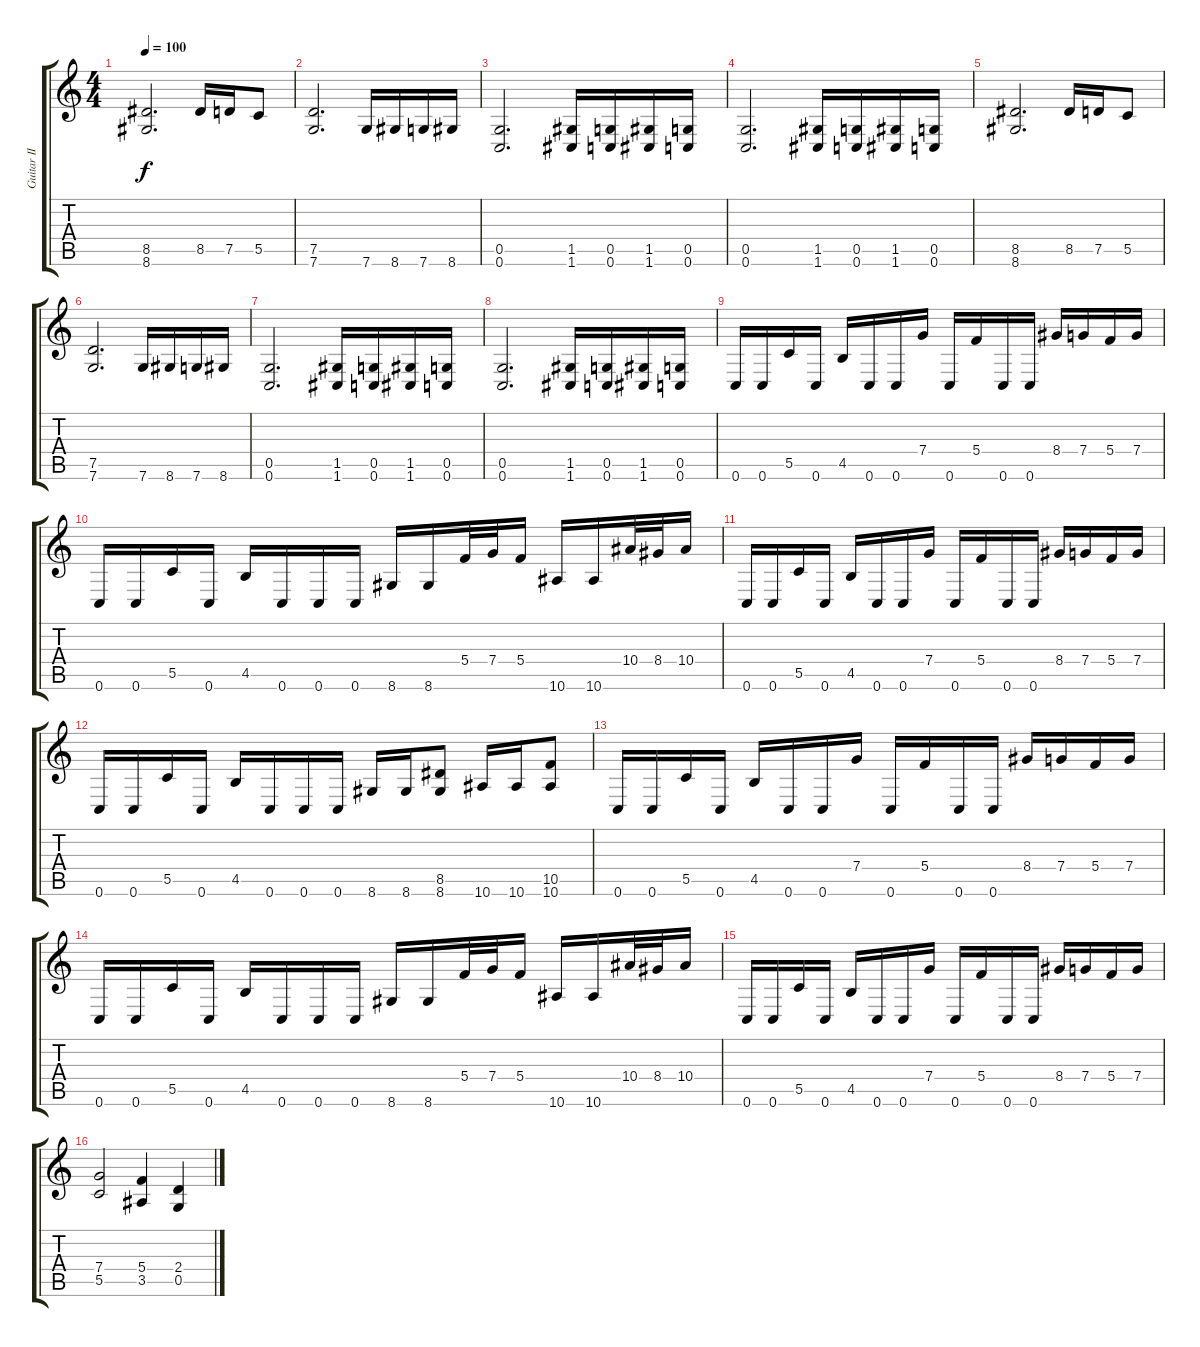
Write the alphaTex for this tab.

\track ("Guitar II" "Guitar II") {instrument distortionguitar}
\staff {score tabs}
\tuning (D4 A3 F3 C3 G2 C2) {hide}
\ts (4 4)
\tempo 100
\clef g2
\ks c
(8.5 8.6).2{d dy f} 8.5.16 7.5.16 5.5.8 |
(7.5 7.6).2{d} 7.6.16 8.6.16 7.6.16 8.6.16 |
(0.5 0.6).2{d} (1.5 1.6).16 (0.5 0.6).16 (1.5 1.6).16 (0.5 0.6).16 |
(0.5 0.6).2{d} (1.5 1.6).16 (0.5 0.6).16 (1.5 1.6).16 (0.5 0.6).16 |
(8.5 8.6).2{d} 8.5.16 7.5.16 5.5.8 |
(7.5 7.6).2{d} 7.6.16 8.6.16 7.6.16 8.6.16 |
(0.5 0.6).2{d} (1.5 1.6).16 (0.5 0.6).16 (1.5 1.6).16 (0.5 0.6).16 |
(0.5 0.6).2{d} (1.5 1.6).16 (0.5 0.6).16 (1.5 1.6).16 (0.5 0.6).16 |
0.6.16 0.6.16 5.5.16 0.6.16 4.5.16 0.6.16 0.6.16 7.4.16 0.6.16 5.4.16 0.6.16 0.6.16 8.4.16 7.4.16 5.4.16 7.4.16 |
0.6.16 0.6.16 5.5.16 0.6.16 4.5.16 0.6.16 0.6.16 0.6.16 8.6.16 8.6.16 5.4.32 7.4.32 5.4.16 10.6.16 10.6.16 10.4.32 8.4.32 10.4.16 |
0.6.16 0.6.16 5.5.16 0.6.16 4.5.16 0.6.16 0.6.16 7.4.16 0.6.16 5.4.16 0.6.16 0.6.16 8.4.16 7.4.16 5.4.16 7.4.16 |
0.6.16 0.6.16 5.5.16 0.6.16 4.5.16 0.6.16 0.6.16 0.6.16 8.6.16 8.6.16 (8.5 8.6).8 10.6.16 10.6.16 (10.5 10.6).8 |
0.6.16 0.6.16 5.5.16 0.6.16 4.5.16 0.6.16 0.6.16 7.4.16 0.6.16 5.4.16 0.6.16 0.6.16 8.4.16 7.4.16 5.4.16 7.4.16 |
0.6.16 0.6.16 5.5.16 0.6.16 4.5.16 0.6.16 0.6.16 0.6.16 8.6.16 8.6.16 5.4.32 7.4.32 5.4.16 10.6.16 10.6.16 10.4.32 8.4.32 10.4.16 |
0.6.16 0.6.16 5.5.16 0.6.16 4.5.16 0.6.16 0.6.16 7.4.16 0.6.16 5.4.16 0.6.16 0.6.16 8.4.16 7.4.16 5.4.16 7.4.16 |
(7.4 5.5).2 (5.4 3.5).4 (2.4 0.5).4
